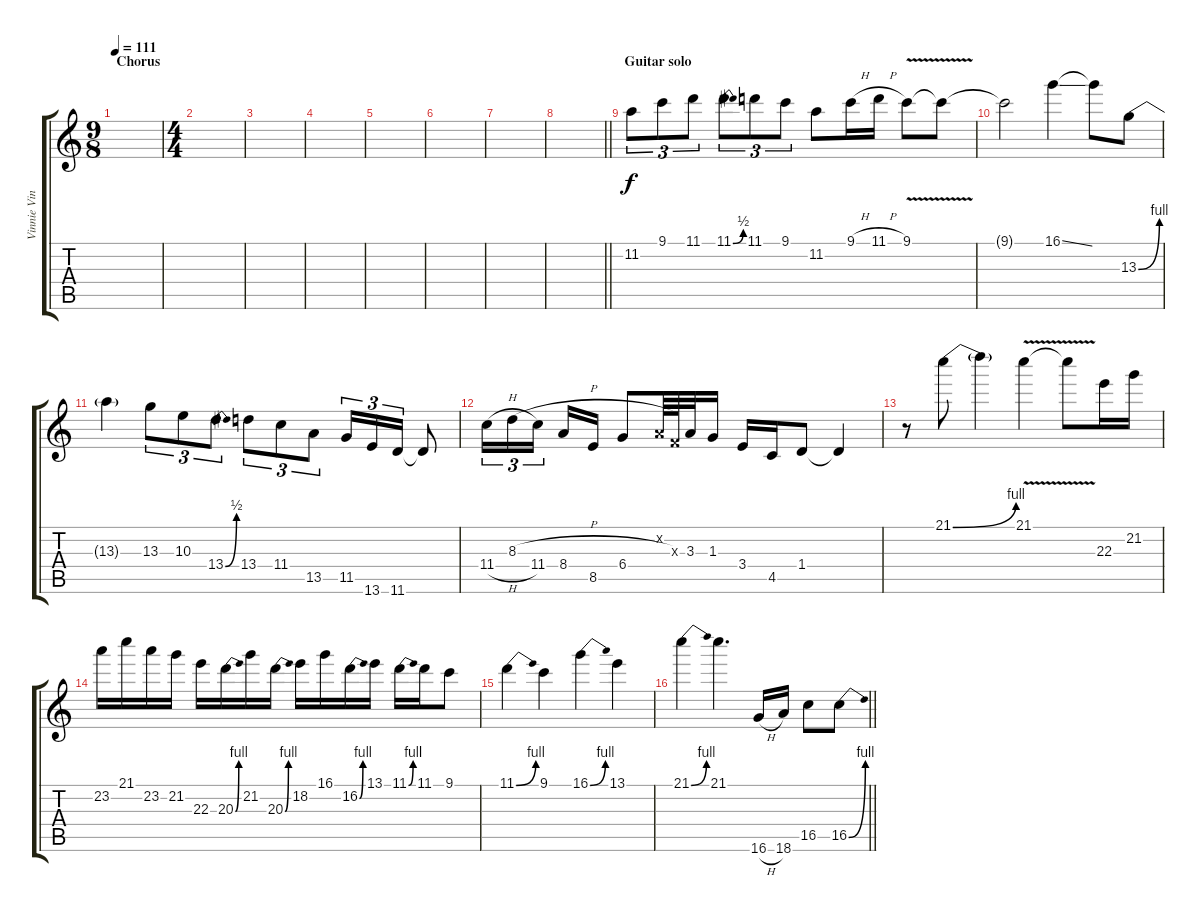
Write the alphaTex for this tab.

\track ("Vinnie Vincent (Lead)" "Vinnie Vin") {instrument distortionguitar}
\staff {score tabs}
\tuning (Eb4 Bb3 Gb3 Db3 Ab2 Eb2) {hide}
\ts (9 8)
\section ("" "Chorus")
\tempo 111
\clef g2
\ks c
|
\ts (4 4)
|
|
|
|
|
|
\barLineRight lightlight
|
\section ("" "Guitar solo")
11.2.8{tu (3 2)} 9.1.8{tu (3 2)} 11.1.8{tu (3 2)} 11.1{be (bend 0 0 60 2)}.8{tu (3 2)} 11.1.8{tu (3 2)} 9.1.8{tu (3 2)} 11.2.8 9.1{h}.16 11.1{h}.16 9.1{v}.8 9.1{t}.8 |
9.1{t}.2 16.1{ss}.4 16.1{t}.8 13.3{be (bend 0 0 60 4)}.8 |
13.3{t}.4 13.3.8{tu (3 2)} 10.3.8{tu (3 2)} 13.4{be (bend 0 0 60 2)}.8{tu (3 2)} 13.4.8{tu (3 2)} 11.4.8{tu (3 2)} 13.5.8{tu (3 2)} 11.5.16{tu (3 2)} 13.6.16{tu (3 2)} 11.6.16{tu (3 2)} 11.6{t}.8 |
11.4{h}.16{tu (3 2)} 8.3{h}.16{tu (3 2)} 11.4.16{tu (3 2) beam splitsecondary} 8.4.16 8.5.16 6.4.8 -1.2{x}.64 -1.3{x}.64 3.3.32 1.3.16 3.4.16 4.5.16 1.4.8 1.4{t}.4 |
r.8 21.1{be (bend 0 0 60 4)}.8 21.1{t}.4 21.1{v}.4 21.1{t}.8 22.3.16 21.2.16 |
23.2.16 21.1.16 23.2.16 21.2.16 22.3.16 20.3{be (bend 0 0 60 4)}.16 21.2.16 20.3{be (bend 0 0 60 4)}.16 18.2.16 16.1.16 16.2{be (bend 0 0 60 4)}.16 13.1.16 11.1{be (bend 0 0 60 4)}.16 11.1.16 9.1.8 |
11.1{be (bend 0 0 60 4)}.4 9.1.4 16.1{be (bend 0 0 60 4)}.4 13.1.4 |
\barLineRight lightlight
21.1{be (bend 0 0 60 4)}.4 21.1.4{d} 16.6{h}.16 18.6.16 16.5.8 16.5{be (bend 0 0 60 4)}.8
